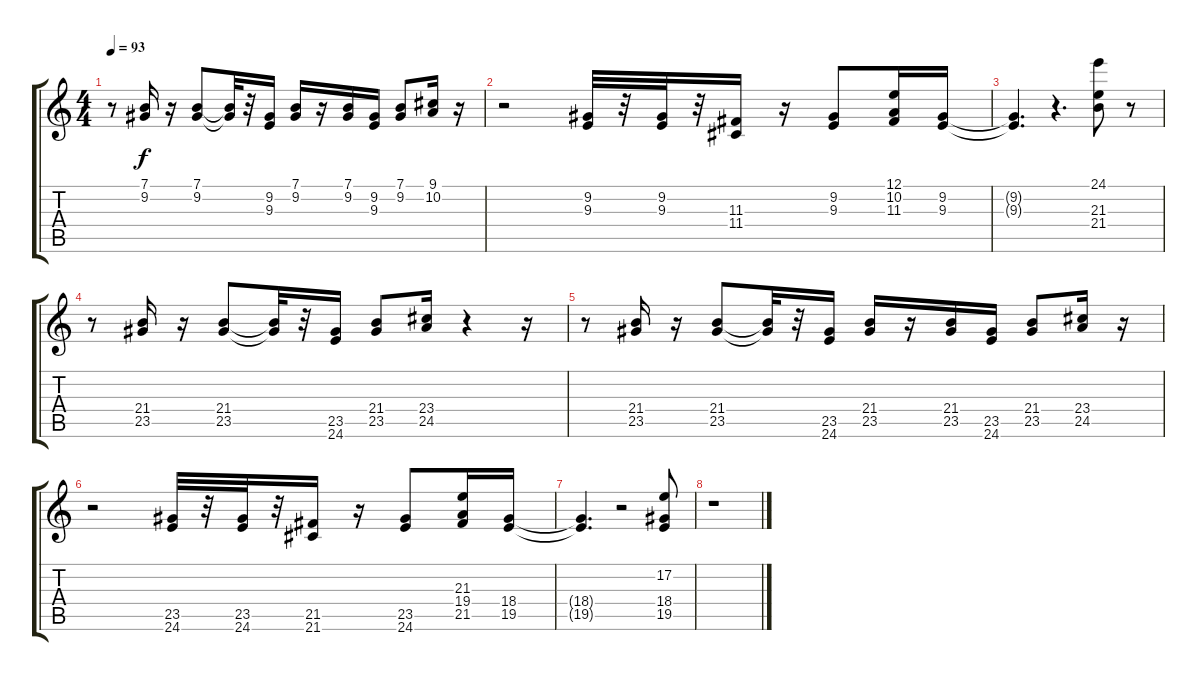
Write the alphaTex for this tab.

\track "" {instrument brasssection}
\staff {score tabs}
\tuning (E4 B3 G3 D3 A2 E2) {hide}
\ts (4 4)
\tempo 93
\clef g2
\ks c
r.8{dy f} (7.1 9.2).16 r.16 (7.1 9.2).8 (7.1{t} 9.2{t}).32 r.32 (9.2 9.3).16 (7.1 9.2).16 r.16 (7.1 9.2).16 (9.2 9.3).16 (7.1 9.2).8 (9.1 10.2).16 r.16 |
r.2 (9.2 9.3).32 r.32 (9.2 9.3).32 r.32 (11.3 11.4).16 r.16 (9.2 9.3).8 (12.1 10.2 11.3).16 (9.2 9.3).16 |
(9.2{t} 9.3{t}).4{d} r.4{d} (24.1 21.3 21.4).8 r.8 |
r.8 (21.4 23.5).16 r.16 (21.4 23.5).8 (21.4{t} 23.5{t}).32 r.32 (23.5 24.6).16 (21.4 23.5).8 (23.4 24.5).16 r.4 r.16 |
r.8 (21.4 23.5).16 r.16 (21.4 23.5).8 (21.4{t} 23.5{t}).32 r.32 (23.5 24.6).16 (21.4 23.5).16 r.16 (21.4 23.5).16 (23.5 24.6).16 (21.4 23.5).8 (23.4 24.5).16 r.16 |
r.2 (23.5 24.6).32 r.32 (23.5 24.6).32 r.32 (21.5 21.6).16 r.16 (23.5 24.6).8 (21.3 19.4 21.5).16 (18.4 19.5).16 |
(18.4{t} 19.5{t}).4{d} r.2 (17.2 18.4 19.5).8 |
r.1
